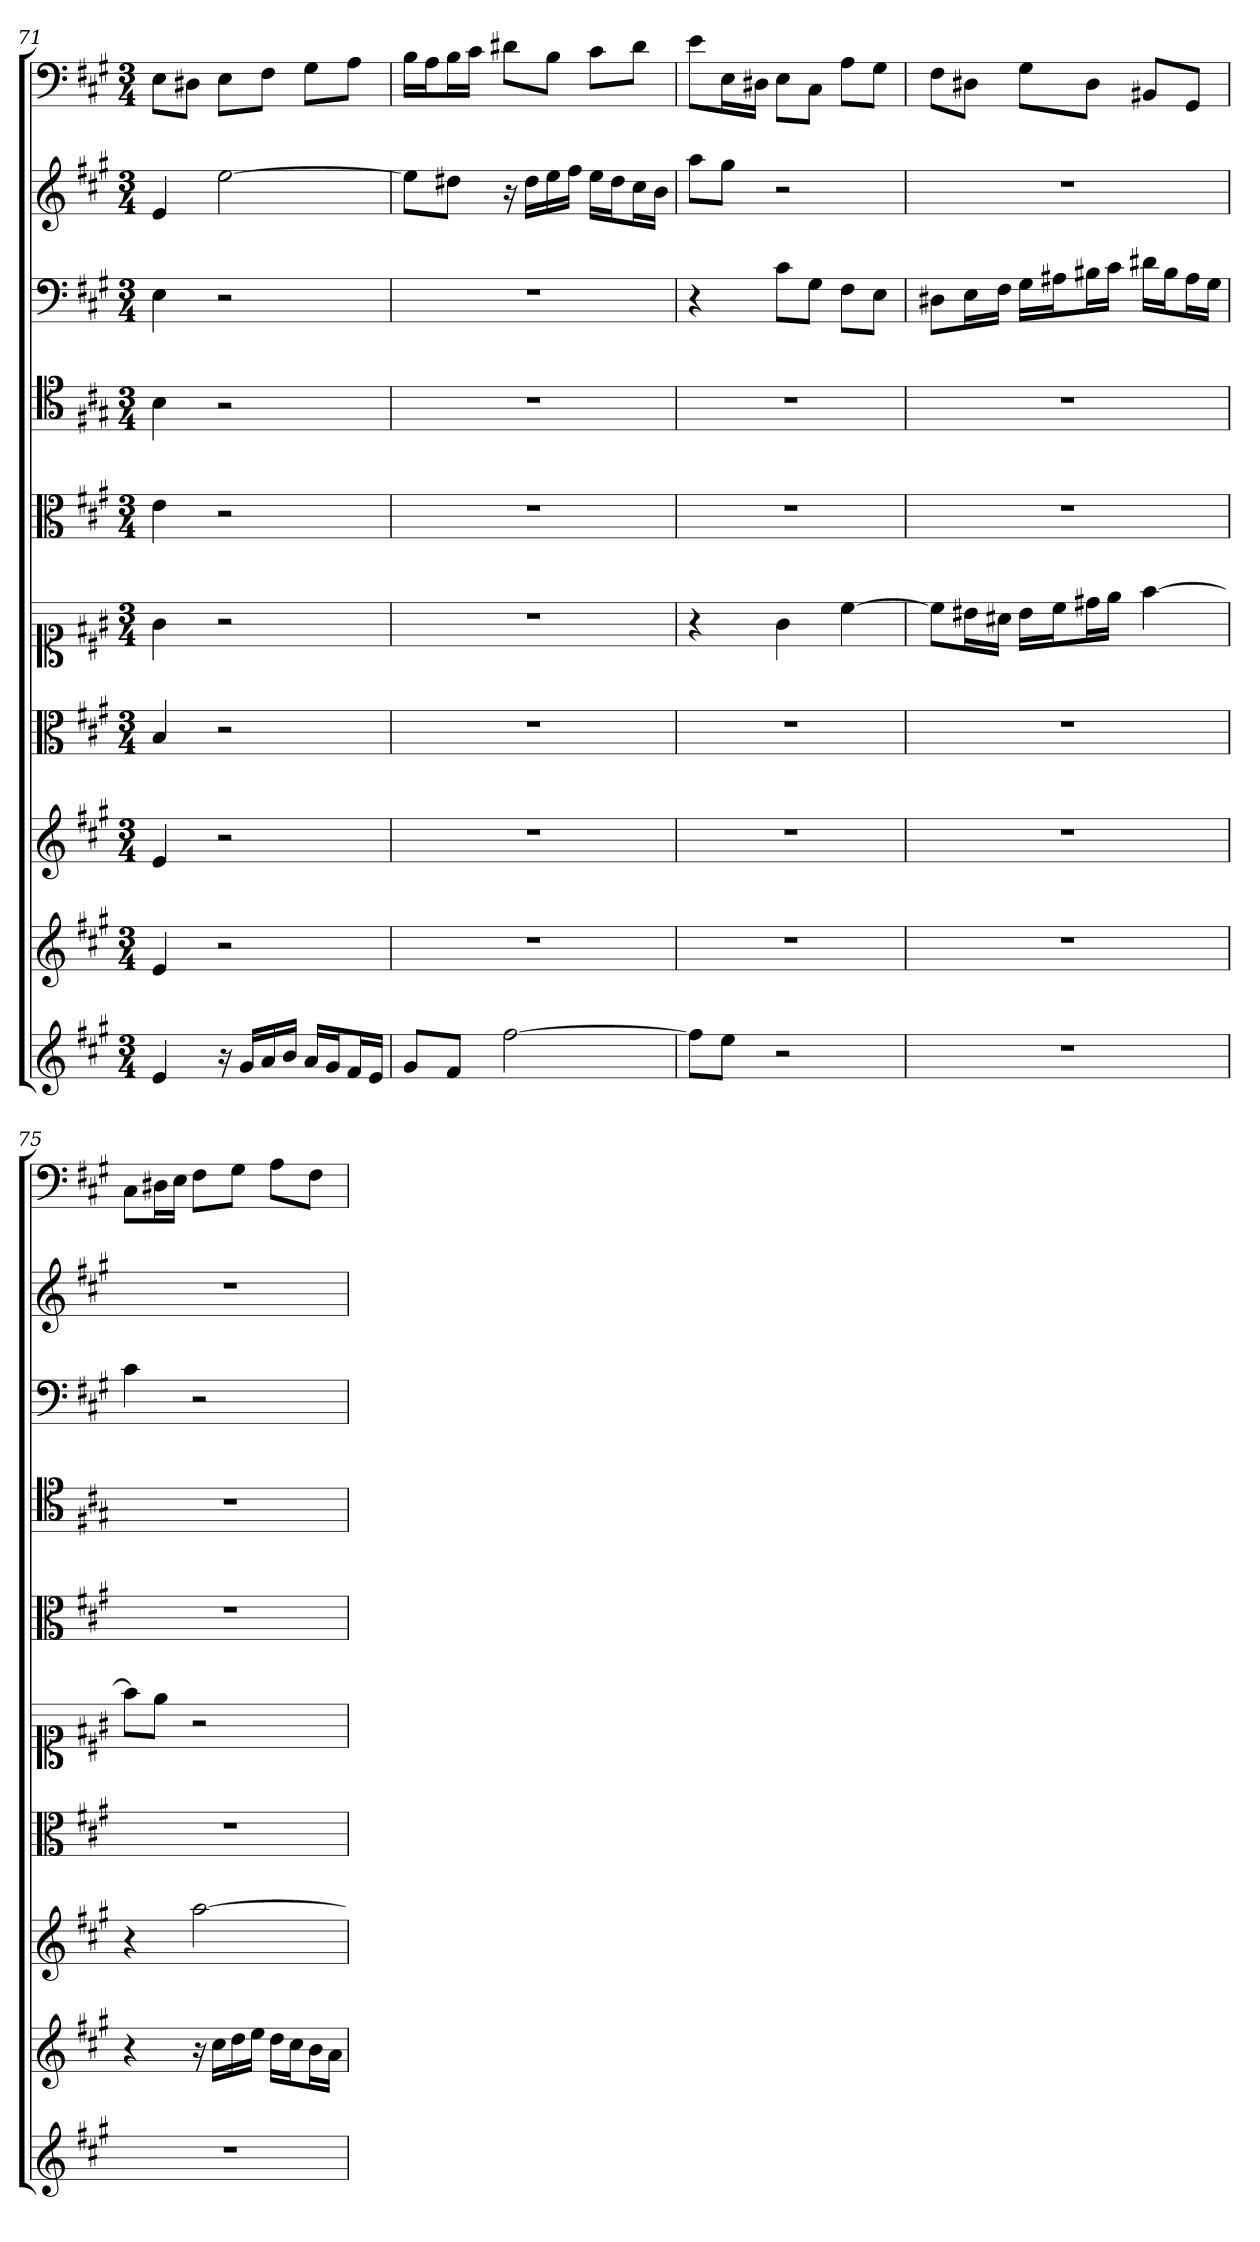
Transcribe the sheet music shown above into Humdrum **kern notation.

**kern	**kern	**kern	**kern	**kern	**kern	**kern	**kern	**kern	**kern
*part10	*part9	*part8	*part7	*part6	*part5	*part4	*part3	*part2	*part1
*staff10	*staff9	*staff8	*staff7	*staff6	*staff5	*staff4	*staff3	*staff2	*staff1
*	*	*	*clefC3	*clefC1	*clefC3	*clefC4	*clefF4	*	*clefF4
*k[f#c#g#]	*k[f#c#g#]	*k[f#c#g#]	*k[f#c#g#]	*k[f#c#g#]	*k[f#c#g#]	*k[f#c#g#]	*k[f#c#g#]	*k[f#c#g#]	*k[f#c#g#]
*A:	*A:	*A:	*A:	*A:	*A:	*A:	*A:	*A:	*A:
*M3/4	*M3/4	*M3/4	*M3/4	*M3/4	*M3/4	*M3/4	*M3/4	*M3/4	*M3/4
=71	=71	=71	=71	=71	=71	=71	=71	=71	=71
4e	4e	4e	4B	4g#	4e	4B	4E	4e	8E\L
.	.	.	.	.	.	.	.	.	8D#X\J
16r	2r	2r	2r	2r	2r	2r	2r	[2ee	8E\L
16g#LL	.	.	.	.	.	.	.	.	.
16a	.	.	.	.	.	.	.	.	8F#\J
16bJJ	.	.	.	.	.	.	.	.	.
16aLL	.	.	.	.	.	.	.	.	8G#\L
16g#J	.	.	.	.	.	.	.	.	.
16f#L	.	.	.	.	.	.	.	.	8A\J
16eJJ	.	.	.	.	.	.	.	.	.
=72	=72	=72	=72	=72	=72	=72	=72	=72	=72
8g#L	2.r	2.r	2.r	2.r	2.r	2.r	2.r	8eeL]	16B\LL
.	.	.	.	.	.	.	.	.	16A\J
8f#J	.	.	.	.	.	.	.	8dd#XJ	16B\L
.	.	.	.	.	.	.	.	.	16c#\JJ
[2ff#	.	.	.	.	.	.	.	16r	8d#X\L
.	.	.	.	.	.	.	.	16dd#LL	.
.	.	.	.	.	.	.	.	16ee	8B\J
.	.	.	.	.	.	.	.	16ff#JJ	.
.	.	.	.	.	.	.	.	16eeLL	8c#\L
.	.	.	.	.	.	.	.	16dd#J	.
.	.	.	.	.	.	.	.	16cc#L	8d#\J
.	.	.	.	.	.	.	.	16bJJ	.
=73	=73	=73	=73	=73	=73	=73	=73	=73	=73
8ff#L]	2.r	2.r	2.r	4r	2.r	2.r	4r	8aaL	8e\L
8eeJ	.	.	.	.	.	.	.	8gg#J	16E\L
.	.	.	.	.	.	.	.	.	16D#X\JJ
2r	.	.	.	4g#	.	.	8c#\L	2r	8E\L
.	.	.	.	.	.	.	8G#\J	.	8C#\J
.	.	.	.	[4cc#	.	.	8F#\L	.	8A\L
.	.	.	.	.	.	.	8E\J	.	8G#\J
=74	=74	=74	=74	=74	=74	=74	=74	=74	=74
2.r	2.r	2.r	2.r	8cc#\L]	2.r	2.r	8D#X\L	2.r	8F#\L
.	.	.	.	16b#X\L	.	.	16E\L	.	8D#X\J
.	.	.	.	16a#X\JJ	.	.	16F#\JJ	.	.
.	.	.	.	16b#\LL	.	.	16G#\LL	.	8G#\L
.	.	.	.	16cc#\J	.	.	16A#X\J	.	.
.	.	.	.	16dd#X\L	.	.	16B#X\L	.	8D#\J
.	.	.	.	16ee\JJ	.	.	16c#\JJ	.	.
.	.	.	.	[4ff#	.	.	16d#X\LL	.	8BB#X/L
.	.	.	.	.	.	.	16B#\J	.	.
.	.	.	.	.	.	.	16A#\L	.	8GG#/J
.	.	.	.	.	.	.	16G#\JJ	.	.
=75	=75	=75	=75	=75	=75	=75	=75	=75	=75
2.r	4r	4r	2.r	8ff#\L]	2.r	2.r	4c#	2.r	8C#\L
.	.	.	.	8ee\J	.	.	.	.	16D#X\L
.	.	.	.	.	.	.	.	.	16E\JJ
.	16r	[2aa	.	2r	.	.	2r	.	8F#\L
.	16cc#LL	.	.	.	.	.	.	.	.
.	16dd	.	.	.	.	.	.	.	8G#\J
.	16eeJJ	.	.	.	.	.	.	.	.
.	16ddLL	.	.	.	.	.	.	.	8A\L
.	16cc#J	.	.	.	.	.	.	.	.
.	16bL	.	.	.	.	.	.	.	8F#\J
.	16aJJ	.	.	.	.	.	.	.	.
=	=	=	=	=	=	=	=	=	=
*-	*-	*-	*-	*-	*-	*-	*-	*-	*-
